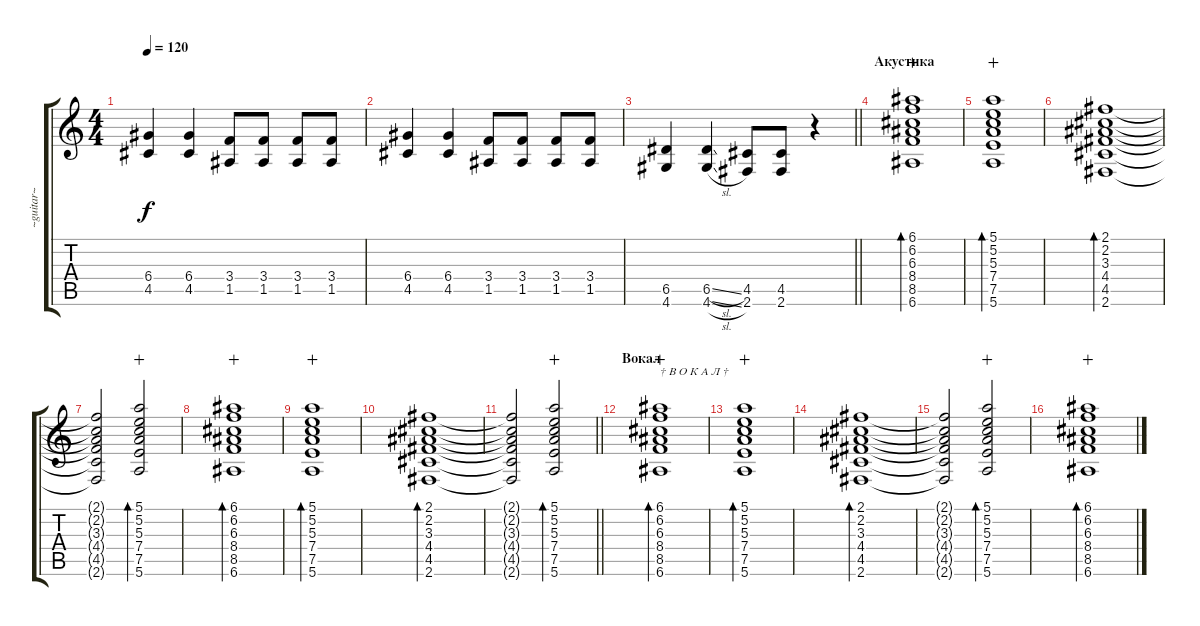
\track ("~guitar~" "~guitar~") {instrument overdrivenguitar}
\staff {score tabs}
\tuning (E4 B3 G3 D3 A2 E2) {hide}
\ts (4 4)
\tempo 120
\clef g2
\ks c
(6.4{t} 4.5{t}).4{dy f} (6.4 4.5).4 (3.4 1.5).8 (3.4 1.5).8 (3.4 1.5).8 (3.4 1.5).8 |
(6.4 4.5).4 (6.4 4.5).4 (3.4 1.5).8 (3.4 1.5).8 (3.4 1.5).8 (3.4 1.5).8 |
\barLineRight lightlight
(6.5 4.6).4 (6.5{sl} 4.6{sl}).4 (4.5 2.6).8 (4.5 2.6).8 r.4{instrument acousticguitarsteel} |
\section ("" "Акустика")
(6.1 6.2 6.3 8.4 8.5 6.6).1{bd 120 wahc} |
(5.1 5.2 5.3 7.4 7.5 5.6).1{bd 120 wahc} |
(2.1 2.2 3.3 4.4 4.5 2.6).1{bd 60} |
(2.1{t} 2.2{t} 3.3{t} 4.4{t} 4.5{t} 2.6{t}).2 (5.1 5.2 5.3 7.4 7.5 5.6).2{bd 120 wahc} |
(6.1 6.2 6.3 8.4 8.5 6.6).1{bd 120 wahc} |
(5.1 5.2 5.3 7.4 7.5 5.6).1{bd 120 wahc} |
(2.1 2.2 3.3 4.4 4.5 2.6).1{bd 60} |
\barLineRight lightlight
(2.1{t} 2.2{t} 3.3{t} 4.4{t} 4.5{t} 2.6{t}).2 (5.1 5.2 5.3 7.4 7.5 5.6).2{bd 120 wahc} |
\section ("" "Вокал")
(6.1 6.2 6.3 8.4 8.5 6.6).1{bd 120 txt "† В О К А Л †" wahc} |
(5.1 5.2 5.3 7.4 7.5 5.6).1{bd 120 wahc} |
(2.1 2.2 3.3 4.4 4.5 2.6).1{bd 60} |
(2.1{t} 2.2{t} 3.3{t} 4.4{t} 4.5{t} 2.6{t}).2 (5.1 5.2 5.3 7.4 7.5 5.6).2{bd 120 wahc} |
(6.1 6.2 6.3 8.4 8.5 6.6).1{bd 120 wahc}
